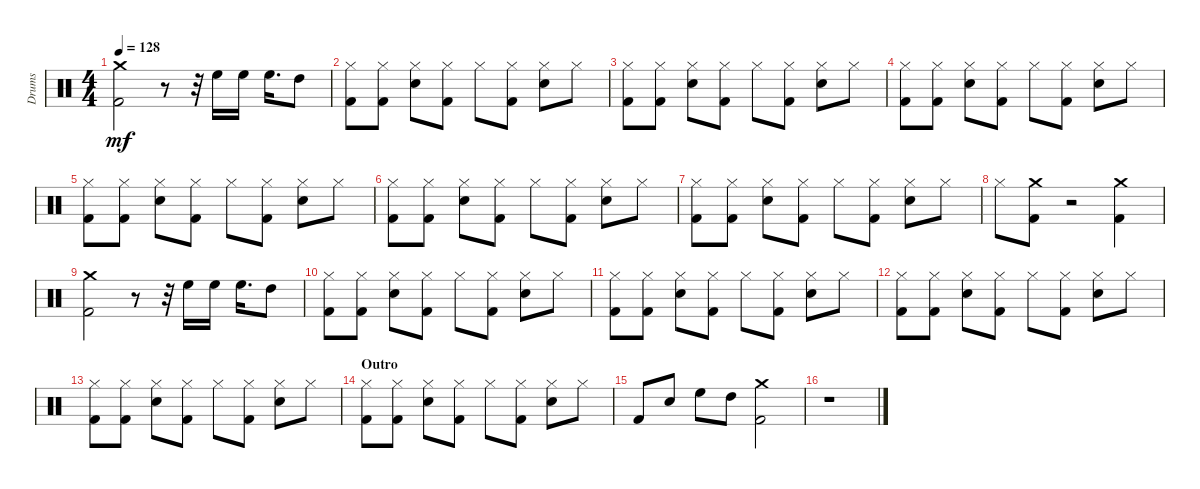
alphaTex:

\track ("Drums" "Drums") {instrument percussion}
\staff {score}
\articulation defaults
\ts (4 4)
\tempo 128
\clef neutral
\ks c
("Crash medium (hit)" "Kick (hit) 2").2{dy mf} r.8 r.32 "High Floor Tom (hit)".16 "High Floor Tom (hit)".16 "High Floor Tom (hit)".16{d} "High Tom (hit)".8 |
("Hi-Hat (closed)" "Kick (hit) 2").8 ("Hi-Hat (closed)" "Kick (hit) 2").8 ("Hi-Hat (closed)" "Snare (hit) 2").8 ("Hi-Hat (closed)" "Kick (hit) 2").8 "Hi-Hat (closed)".8 ("Hi-Hat (closed)" "Kick (hit) 2").8 ("Hi-Hat (closed)" "Snare (hit) 2").8 "Hi-Hat (closed)".8 |
("Hi-Hat (closed)" "Kick (hit) 2").8 ("Hi-Hat (closed)" "Kick (hit) 2").8 ("Hi-Hat (closed)" "Snare (hit) 2").8 ("Hi-Hat (closed)" "Kick (hit) 2").8 "Hi-Hat (closed)".8 ("Hi-Hat (closed)" "Kick (hit) 2").8 ("Hi-Hat (closed)" "Snare (hit) 2").8 "Hi-Hat (closed)".8 |
("Hi-Hat (closed)" "Kick (hit) 2").8 ("Hi-Hat (closed)" "Kick (hit) 2").8 ("Hi-Hat (closed)" "Snare (hit) 2").8 ("Hi-Hat (closed)" "Kick (hit) 2").8 "Hi-Hat (closed)".8 ("Hi-Hat (closed)" "Kick (hit) 2").8 ("Hi-Hat (closed)" "Snare (hit) 2").8 "Hi-Hat (closed)".8 |
("Hi-Hat (closed)" "Kick (hit) 2").8 ("Hi-Hat (closed)" "Kick (hit) 2").8 ("Hi-Hat (closed)" "Snare (hit) 2").8 ("Hi-Hat (closed)" "Kick (hit) 2").8 "Hi-Hat (closed)".8 ("Hi-Hat (closed)" "Kick (hit) 2").8 ("Hi-Hat (closed)" "Snare (hit) 2").8 "Hi-Hat (closed)".8 |
("Hi-Hat (closed)" "Kick (hit) 2").8 ("Hi-Hat (closed)" "Kick (hit) 2").8 ("Hi-Hat (closed)" "Snare (hit) 2").8 ("Hi-Hat (closed)" "Kick (hit) 2").8 "Hi-Hat (closed)".8 ("Hi-Hat (closed)" "Kick (hit) 2").8 ("Hi-Hat (closed)" "Snare (hit) 2").8 "Hi-Hat (closed)".8 |
("Hi-Hat (closed)" "Kick (hit) 2").8 ("Hi-Hat (closed)" "Kick (hit) 2").8 ("Hi-Hat (closed)" "Snare (hit) 2").8 ("Hi-Hat (closed)" "Kick (hit) 2").8 "Hi-Hat (closed)".8 ("Hi-Hat (closed)" "Kick (hit) 2").8 ("Hi-Hat (closed)" "Snare (hit) 2").8 "Hi-Hat (closed)".8 |
"Hi-Hat (closed)".8 ("Crash medium (hit)" "Kick (hit) 2").8 r.2 ("Crash medium (hit)" "Kick (hit) 2").4 |
("Crash medium (hit)" "Kick (hit) 2").2 r.8 r.32 "High Floor Tom (hit)".16 "High Floor Tom (hit)".16 "High Floor Tom (hit)".16{d} "High Tom (hit)".8 |
("Hi-Hat (closed)" "Kick (hit) 2").8 ("Hi-Hat (closed)" "Kick (hit) 2").8 ("Hi-Hat (closed)" "Snare (hit) 2").8 ("Hi-Hat (closed)" "Kick (hit) 2").8 "Hi-Hat (closed)".8 ("Hi-Hat (closed)" "Kick (hit) 2").8 ("Hi-Hat (closed)" "Snare (hit) 2").8 "Hi-Hat (closed)".8 |
("Hi-Hat (closed)" "Kick (hit) 2").8 ("Hi-Hat (closed)" "Kick (hit) 2").8 ("Hi-Hat (closed)" "Snare (hit) 2").8 ("Hi-Hat (closed)" "Kick (hit) 2").8 "Hi-Hat (closed)".8 ("Hi-Hat (closed)" "Kick (hit) 2").8 ("Hi-Hat (closed)" "Snare (hit) 2").8 "Hi-Hat (closed)".8 |
("Hi-Hat (closed)" "Kick (hit) 2").8 ("Hi-Hat (closed)" "Kick (hit) 2").8 ("Hi-Hat (closed)" "Snare (hit) 2").8 ("Hi-Hat (closed)" "Kick (hit) 2").8 "Hi-Hat (closed)".8 ("Hi-Hat (closed)" "Kick (hit) 2").8 ("Hi-Hat (closed)" "Snare (hit) 2").8 "Hi-Hat (closed)".8 |
("Hi-Hat (closed)" "Kick (hit) 2").8 ("Hi-Hat (closed)" "Kick (hit) 2").8 ("Hi-Hat (closed)" "Snare (hit) 2").8 ("Hi-Hat (closed)" "Kick (hit) 2").8 "Hi-Hat (closed)".8 ("Hi-Hat (closed)" "Kick (hit) 2").8 ("Hi-Hat (closed)" "Snare (hit) 2").8 "Hi-Hat (closed)".8 |
\section ("" "Outro")
("Hi-Hat (closed)" "Kick (hit) 2").8 ("Hi-Hat (closed)" "Kick (hit) 2").8 ("Hi-Hat (closed)" "Snare (hit) 2").8 ("Hi-Hat (closed)" "Kick (hit) 2").8 "Hi-Hat (closed)".8 ("Hi-Hat (closed)" "Kick (hit) 2").8 ("Hi-Hat (closed)" "Snare (hit) 2").8 "Hi-Hat (closed)".8 |
"Kick (hit) 2".8 "Snare (hit) 2".8 "High Floor Tom (hit)".8 "High Tom (hit)".8 ("Crash medium (hit)" "Kick (hit) 2").2 |
r.1
